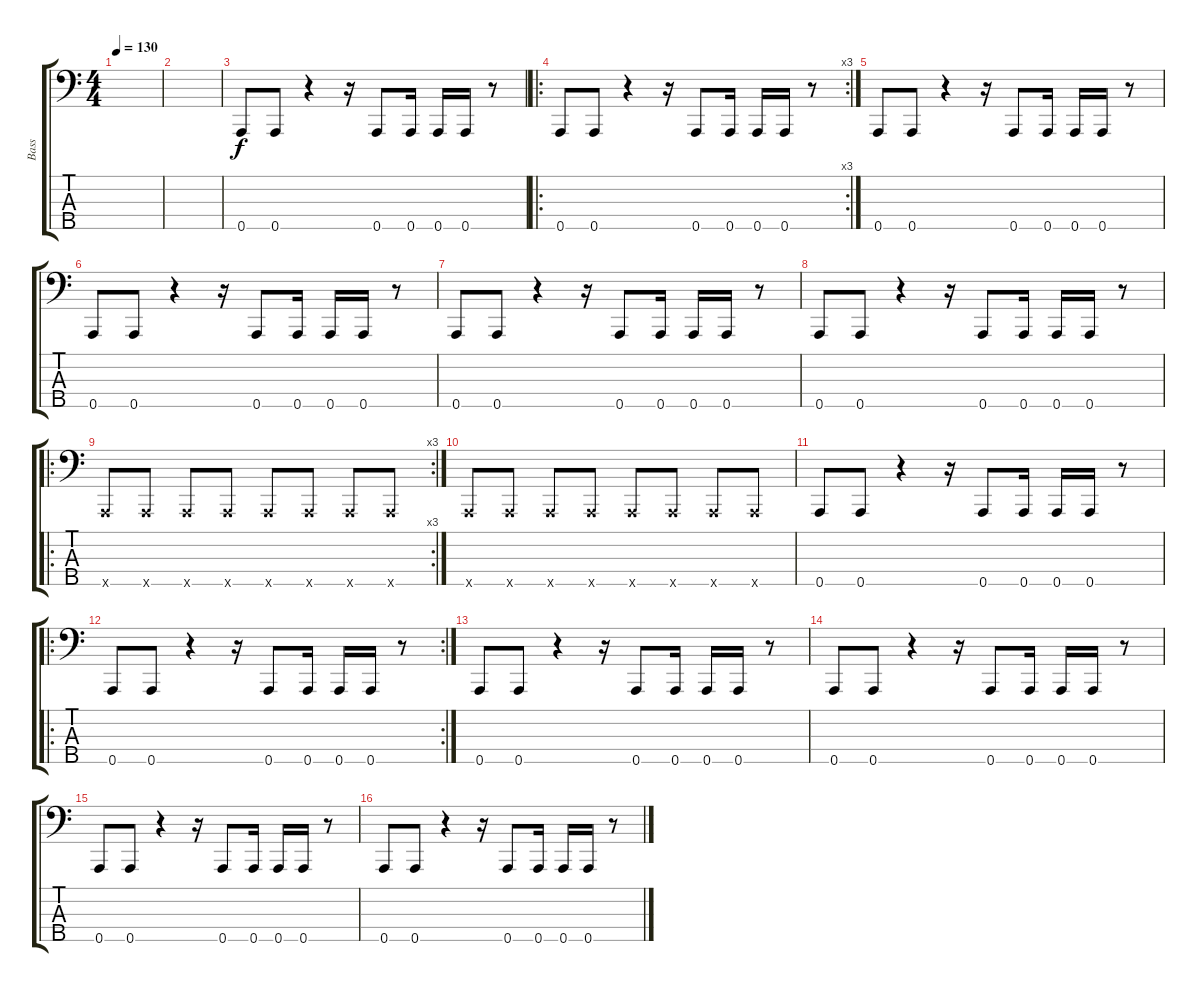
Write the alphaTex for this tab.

\track ("Bass" "Bass") {instrument slapbass1}
\staff {score tabs}
\tuning (F2 C2 G1 D1 A0) {hide}
\ts (4 4)
\tempo 130
\clef f4
\ks c
|
|
0.5.8 0.5.8 r.4 r.16 0.5.8 0.5.16 0.5.16 0.5.16 r.8 |
\ro
\rc 3
0.5.8 0.5.8 r.4 r.16 0.5.8 0.5.16 0.5.16 0.5.16 r.8 |
0.5.8 0.5.8 r.4 r.16 0.5.8 0.5.16 0.5.16 0.5.16 r.8 |
0.5.8 0.5.8 r.4 r.16 0.5.8 0.5.16 0.5.16 0.5.16 r.8 |
0.5.8 0.5.8 r.4 r.16 0.5.8 0.5.16 0.5.16 0.5.16 r.8 |
0.5.8 0.5.8 r.4 r.16 0.5.8 0.5.16 0.5.16 0.5.16 r.8 |
\ro
\rc 3
0.5{x}.8 0.5{x}.8 0.5{x}.8 0.5{x}.8 0.5{x}.8 0.5{x}.8 0.5{x}.8 0.5{x}.8 |
0.5{x}.8 0.5{x}.8 0.5{x}.8 0.5{x}.8 0.5{x}.8 0.5{x}.8 0.5{x}.8 0.5{x}.8 |
0.5.8 0.5.8 r.4 r.16 0.5.8 0.5.16 0.5.16 0.5.16 r.8 |
\ro
\rc 2
0.5.8 0.5.8 r.4 r.16 0.5.8 0.5.16 0.5.16 0.5.16 r.8 |
0.5.8 0.5.8 r.4 r.16 0.5.8 0.5.16 0.5.16 0.5.16 r.8 |
0.5.8 0.5.8 r.4 r.16 0.5.8 0.5.16 0.5.16 0.5.16 r.8 |
0.5.8 0.5.8 r.4 r.16 0.5.8 0.5.16 0.5.16 0.5.16 r.8 |
0.5.8 0.5.8 r.4 r.16 0.5.8 0.5.16 0.5.16 0.5.16 r.8
